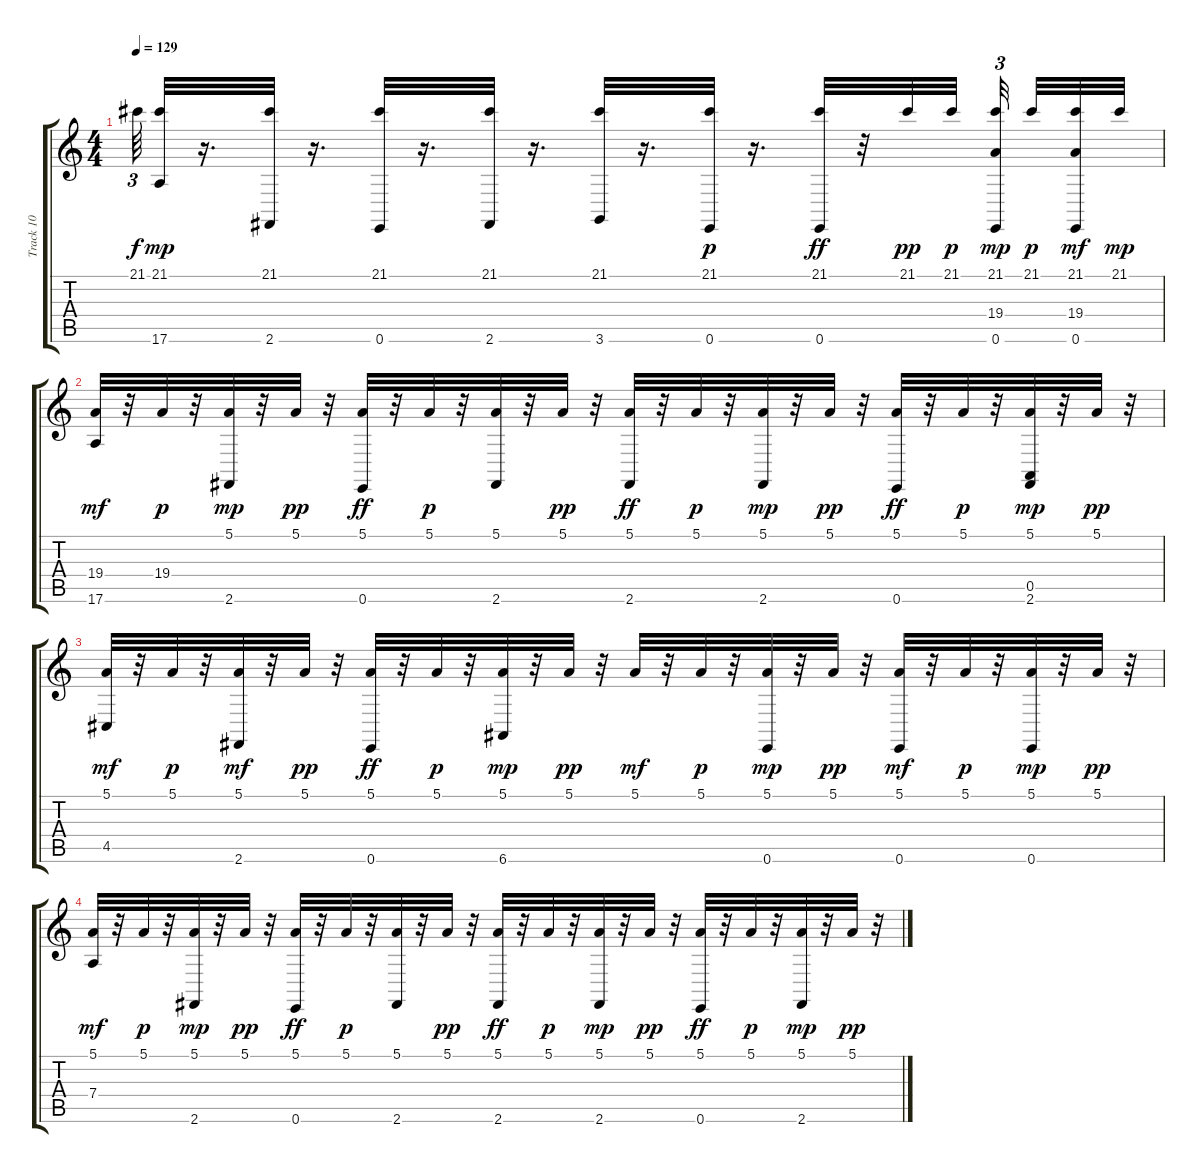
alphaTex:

\track ("Track 10" "Track 10") {instrument acousticgrandpiano}
\staff {score tabs}
\tuning (E4 B3 G3 D3 A2 E2) {hide}
\ts (4 4)
\tempo 129
\clef g2
\ks c
21.1{t}.64{tu (3 2) dy f} (21.1 17.6).32{dy mp} r.16{d} (21.1 2.6).32 r.16{d} (21.1 0.6).32 r.16{d} (21.1 2.6).32 r.16{d} (21.1 3.6).32 r.16{d} (21.1 0.6).32{dy p} r.16{d} (21.1 0.6).32{dy ff} r.32 21.1.32{dy pp} 21.1.32{dy p} (21.1 19.4 0.6).32{tu (3 2) dy mp} 21.1.32{dy p} (21.1 19.4 0.6).32{dy mf} 21.1.32{dy mp} |
(19.4 17.6).32{dy mf} r.32 19.4.32{dy p} r.32 (5.1 2.6).32{dy mp} r.32 5.1.32{dy pp} r.32 (5.1 0.6).32{dy ff} r.32 5.1.32{dy p} r.32 (5.1 2.6).32 r.32 5.1.32{dy pp} r.32 (5.1 2.6).32{dy ff} r.32 5.1.32{dy p} r.32 (5.1 2.6).32{dy mp} r.32 5.1.32{dy pp} r.32 (5.1 0.6).32{dy ff} r.32 5.1.32{dy p} r.32 (5.1 0.5 2.6).32{dy mp} r.32 5.1.32{dy pp} r.32 |
(5.1 4.5).32{dy mf} r.32 5.1.32{dy p} r.32 (5.1 2.6).32{dy mf} r.32 5.1.32{dy pp} r.32 (5.1 0.6).32{dy ff} r.32 5.1.32{dy p} r.32 (5.1 6.6).32{dy mp} r.32 5.1.32{dy pp} r.32 5.1.32{dy mf} r.32 5.1.32{dy p} r.32 (5.1 0.6).32{dy mp} r.32 5.1.32{dy pp} r.32 (5.1 0.6).32{dy mf} r.32 5.1.32{dy p} r.32 (5.1 0.6).32{dy mp} r.32 5.1.32{dy pp} r.32 |
(5.1 7.4).32{dy mf} r.32 5.1.32{dy p} r.32 (5.1 2.6).32{dy mp} r.32 5.1.32{dy pp} r.32 (5.1 0.6).32{dy ff} r.32 5.1.32{dy p} r.32 (5.1 2.6).32 r.32 5.1.32{dy pp} r.32 (5.1 2.6).32{dy ff} r.32 5.1.32{dy p} r.32 (5.1 2.6).32{dy mp} r.32 5.1.32{dy pp} r.32 (5.1 0.6).32{dy ff} r.32 5.1.32{dy p} r.32 (5.1 2.6).32{dy mp} r.32 5.1.32{dy pp} r.32
